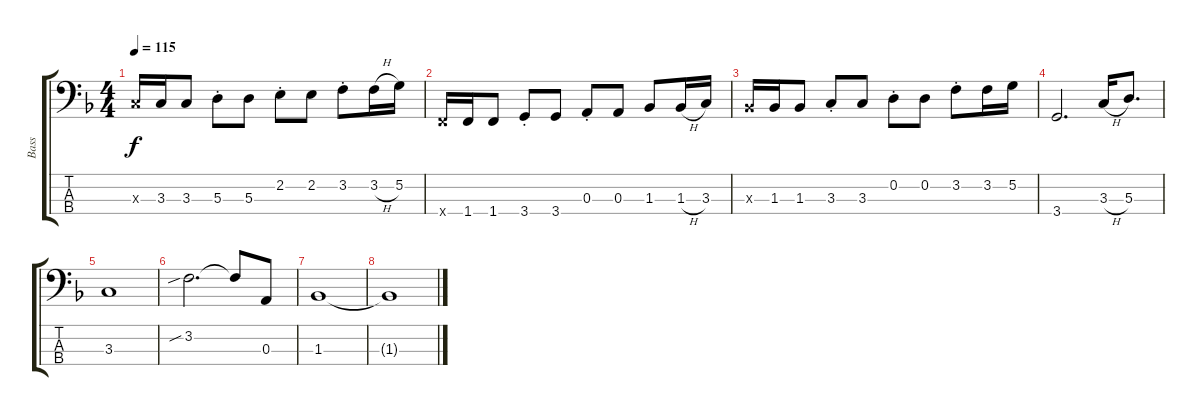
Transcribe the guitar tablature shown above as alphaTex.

\track ("Bass" "Bass") {instrument electricbassfinger}
\staff {score tabs}
\tuning (G2 D2 A1 E1) {hide}
\ts (4 4)
\tempo 115
\clef f4
\ks f
3.3{x}.16{dy f} 3.3.16 3.3.8 5.3{st}.8 5.3.8 2.2{st}.8 2.2.8 3.2{st}.8 3.2{h}.16 5.2.16 |
1.4{x}.16 1.4.16 1.4.8 3.4{st}.8 3.4.8 0.3{st}.8 0.3.8 1.3.8 1.3{h}.16 3.3.16 |
1.3{x}.16 1.3.16 1.3.8 3.3{st}.8 3.3.8 0.2{st}.8 0.2.8 3.2{st}.8 3.2.16 5.2.16 |
3.4.2{d} 3.3{h}.16 5.3.8{d} |
3.3.1 |
3.2{sib}.2{d} 3.2{t}.8 0.3.8 |
1.3.1 |
1.3{t}.1
